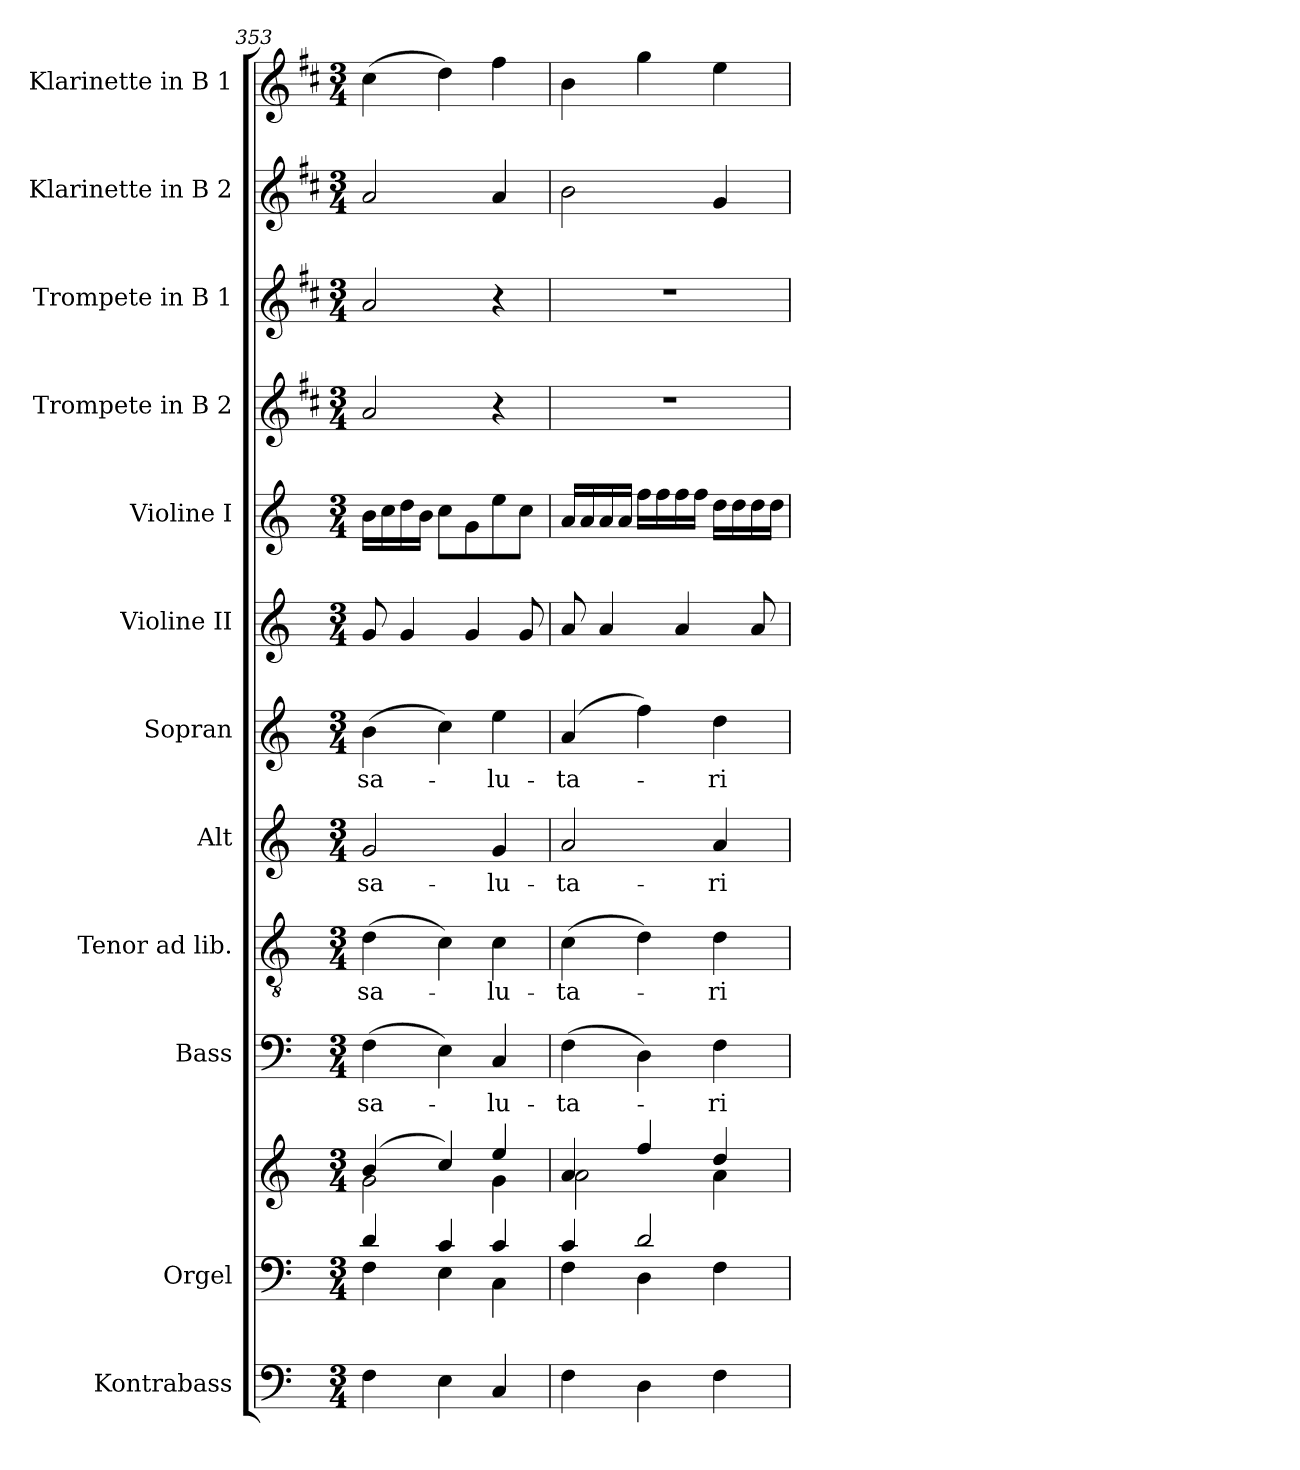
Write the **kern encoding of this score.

**kern	**kern	**kern	**kern	**text	**kern	**text	**kern	**text	**kern	**text	**kern	**kern	**kern	**kern	**kern	**kern
*part12	*part11	*part11	*part10	*part10	*part9	*part9	*part8	*part8	*part7	*part7	*part6	*part5	*part4	*part3	*part2	*part1
*staff13	*staff12	*staff11	*staff10	*staff10	*staff9	*staff9	*staff8	*staff8	*staff7	*staff7	*staff6	*staff5	*staff4	*staff3	*staff2	*staff1
*I"Kontrabass	*I"Orgel	*	*I"Bass	*	*I"Tenor ad lib.	*	*I"Alt	*	*I"Sopran	*	*I"Violine II	*I"Violine I	*I"Trompete in B 2	*I"Trompete in B 1	*I"Klarinette in B 2	*I"Klarinette in B 1
*I'Kb.	*I'Org.	*	*I'B	*	*I'T	*	*I'A	*	*I'S	*	*I'Vl. II	*I'Vl. I	*	*	*	*
*clefF4	*clefF4	*clefG2	*clefF4	*	*clefGv2	*	*clefG2	*	*clefG2	*	*clefG2	*clefG2	*clefG2	*clefG2	*clefG2	*clefG2
*ITrd7c12	*	*	*	*	*	*	*	*	*	*	*	*	*ITrd1c2	*ITrd1c2	*ITrd1c2	*ITrd1c2
*k[]	*k[]	*k[]	*k[]	*	*k[]	*	*k[]	*	*k[]	*	*k[]	*k[]	*k[]	*k[]	*k[]	*k[]
*C:	*C:	*C:	*C:	*	*C:	*	*C:	*	*C:	*	*C:	*C:	*C:	*C:	*C:	*C:
*M3/4	*M3/4	*M3/4	*M3/4	*	*M3/4	*	*M3/4	*	*M3/4	*	*M3/4	*M3/4	*M3/4	*M3/4	*M3/4	*M3/4
=353	=353	=353	=353	=353	=353	=353	=353	=353	=353	=353	=353	=353	=353	=353	=353	=353
*	*^	*^	*	*	*	*	*	*	*	*	*	*	*	*	*	*
!	!	!	!	!	!	!LO:LY:b	!	!LO:LY:b	!	!LO:LY:b	!	!LO:LY:b	!	!	!	!	!	!
4FF\	4d/	4F\	(4b/	2g\	(>4F\	sa-	(>4d\	sa-	2g/	sa-	(>4b\	sa-	8g/	16b\LL	2g/	2g/	2g/	(>4b\
.	.	.	.	.	.	.	.	.	.	.	.	.	.	16cc\	.	.	.	.
.	.	.	.	.	.	.	.	.	.	.	.	.	4g/	16dd\	.	.	.	.
.	.	.	.	.	.	.	.	.	.	.	.	.	.	16b\JJ	.	.	.	.
4EE\	4c/	4E\	4cc/)	.	4E\)	.	4c\)	.	.	.	4cc\)	.	.	8cc\L	.	.	.	4cc\)
.	.	.	.	.	.	.	.	.	.	.	.	.	4g/	8g\	.	.	.	.
!	!	!	!	!	!	!LO:LY:b	!	!LO:LY:b	!	!LO:LY:b	!	!LO:LY:b	!	!	!	!	!	!
4CC/	4c/	4C\	4ee/	4g\	4C/	-lu-	4c\	-lu-	4g/	-lu-	4ee\	-lu-	.	8ee\	4r	4r	4g/	4ee\
.	.	.	.	.	.	.	.	.	.	.	.	.	8g/	8cc\J	.	.	.	.
=354	=354	=354	=354	=354	=354	=354	=354	=354	=354	=354	=354	=354	=354	=354	=354	=354	=354	=354
!	!	!	!	!	!	!LO:LY:b	!	!LO:LY:b	!	!LO:LY:b	!	!LO:LY:b	!	!	!	!	!	!
4FF\	4c/	4F\	4a/	2a\	(>4F\	-ta-	(>4c\	-ta-	2a/	-ta-	(4a/	-ta-	8a/	16a/LL	2.r	2.r	2a\	4a\
.	.	.	.	.	.	.	.	.	.	.	.	.	.	16a/	.	.	.	.
.	.	.	.	.	.	.	.	.	.	.	.	.	4a/	16a/	.	.	.	.
.	.	.	.	.	.	.	.	.	.	.	.	.	.	16a/JJ	.	.	.	.
4DD\	2d/	4D\	4ff/	.	4D\)	.	4d\)	.	.	.	4ff\)	.	.	16ff\LL	.	.	.	4ff\
.	.	.	.	.	.	.	.	.	.	.	.	.	.	16ff\	.	.	.	.
.	.	.	.	.	.	.	.	.	.	.	.	.	4a/	16ff\	.	.	.	.
.	.	.	.	.	.	.	.	.	.	.	.	.	.	16ff\JJ	.	.	.	.
!	!	!	!	!	!	!LO:LY:b	!	!LO:LY:b	!	!LO:LY:b	!	!LO:LY:b	!	!	!	!	!	!
4FF\	.	4F\	4dd/	4a\	4F\	-ri	4d\	-ri	4a/	-ri	4dd\	-ri	.	16dd\LL	.	.	4f/	4dd\
.	.	.	.	.	.	.	.	.	.	.	.	.	.	16dd\	.	.	.	.
.	.	.	.	.	.	.	.	.	.	.	.	.	8a/	16dd\	.	.	.	.
.	.	.	.	.	.	.	.	.	.	.	.	.	.	16dd\JJ	.	.	.	.
*	*v	*v	*	*	*	*	*	*	*	*	*	*	*	*	*	*	*	*
*	*	*v	*v	*	*	*	*	*	*	*	*	*	*	*	*	*	*
=	=	=	=	=	=	=	=	=	=	=	=	=	=	=	=	=
*-	*-	*-	*-	*-	*-	*-	*-	*-	*-	*-	*-	*-	*-	*-	*-	*-
